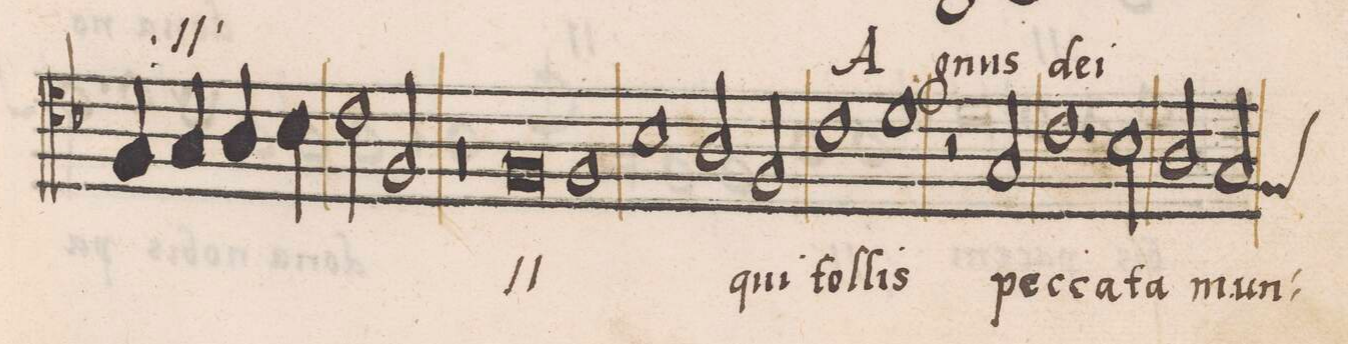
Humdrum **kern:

**kern	**text
*I"ALTVS	*
*clefC4	*
*k[b-]	*
*met(C|)	*
*M2/1	*
4F/	.
4G/	.
4A/	.
4B-\	.
2c\	.
2F/	.
=62-	=62-
0r	.
=63-	=63-
*	*ij
0F	A-
=64-	=64-
1F	-gnus
1B-	de-
=65-	=65-
2A/	-i
*	*Xij
2F/	qui
1c	tol-
=66-	=66-
1d	-lis
2r	.
2G/	pec-
=67-	=67-
1.c	-ca-
2B-\	-ta
=68-	=68-
2A/	mun-
*custos:F	*
2G/	.
*-	*-
